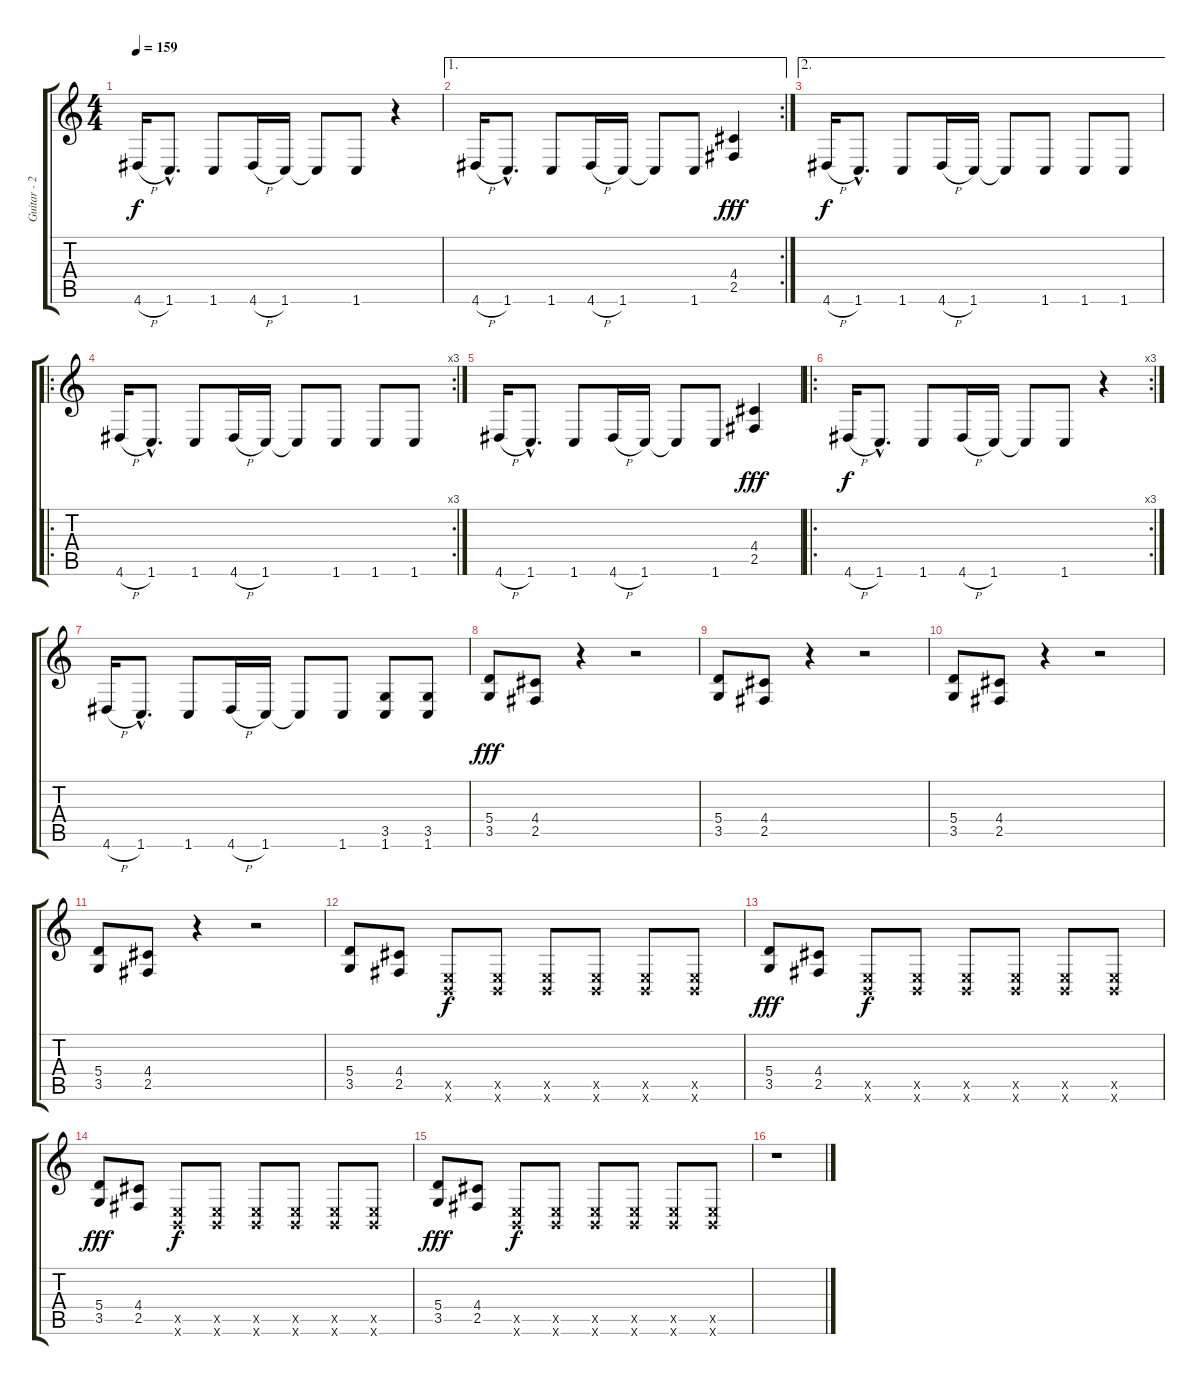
\track ("Guitar - 2" "Guitar - 2") {instrument distortionguitar}
\staff {score tabs}
\tuning (B3 G3 D3 A2 E2 B1) {hide}
\ts (4 4)
\tempo 159
\clef g2
\ks c
4.6{h}.16{dy f} 1.6{hac}.8{d} 1.6.8 4.6{h}.16 1.6.16 1.6{t}.8 1.6.8 r.4 |
\ae 1
\rc 2
4.6{h}.16 1.6{hac}.8{d} 1.6.8 4.6{h}.16 1.6.16 1.6{t}.8 1.6.8 (4.4 2.5).4{dy fff} |
\ae 2
4.6{h}.16{dy f} 1.6{hac}.8{d} 1.6.8 4.6{h}.16 1.6.16 1.6{t}.8 1.6.8 1.6.8 1.6.8 |
\ro
\rc 3
4.6{h}.16 1.6{hac}.8{d} 1.6.8 4.6{h}.16 1.6.16 1.6{t}.8 1.6.8 1.6.8 1.6.8 |
4.6{h}.16 1.6{hac}.8{d} 1.6.8 4.6{h}.16 1.6.16 1.6{t}.8 1.6.8 (4.4 2.5).4{dy fff} |
\ro
\rc 3
4.6{h}.16{dy f} 1.6{hac}.8{d} 1.6.8 4.6{h}.16 1.6.16 1.6{t}.8 1.6.8 r.4 |
4.6{h}.16 1.6{hac}.8{d} 1.6.8 4.6{h}.16 1.6.16 1.6{t}.8 1.6.8 (3.5 1.6).8 (3.5 1.6).8 |
(5.4 3.5).8{dy fff} (4.4 2.5).8 r.4 r.2 |
(5.4 3.5).8 (4.4 2.5).8 r.4 r.2 |
(5.4 3.5).8 (4.4 2.5).8 r.4 r.2 |
(5.4 3.5).8 (4.4 2.5).8 r.4 r.2 |
(5.4 3.5).8 (4.4 2.5).8 (0.5{x} 0.6{x}).8{dy f} (0.5{x} 0.6{x}).8 (0.5{x} 0.6{x}).8 (0.5{x} 0.6{x}).8 (0.5{x} 0.6{x}).8 (0.5{x} 0.6{x}).8 |
(5.4 3.5).8{dy fff} (4.4 2.5).8 (0.5{x} 0.6{x}).8{dy f} (0.5{x} 0.6{x}).8 (0.5{x} 0.6{x}).8 (0.5{x} 0.6{x}).8 (0.5{x} 0.6{x}).8 (0.5{x} 0.6{x}).8 |
(5.4 3.5).8{dy fff} (4.4 2.5).8 (0.5{x} 0.6{x}).8{dy f} (0.5{x} 0.6{x}).8 (0.5{x} 0.6{x}).8 (0.5{x} 0.6{x}).8 (0.5{x} 0.6{x}).8 (0.5{x} 0.6{x}).8 |
(5.4 3.5).8{dy fff} (4.4 2.5).8 (0.5{x} 0.6{x}).8{dy f} (0.5{x} 0.6{x}).8 (0.5{x} 0.6{x}).8 (0.5{x} 0.6{x}).8 (0.5{x} 0.6{x}).8 (0.5{x} 0.6{x}).8 |
r.1
